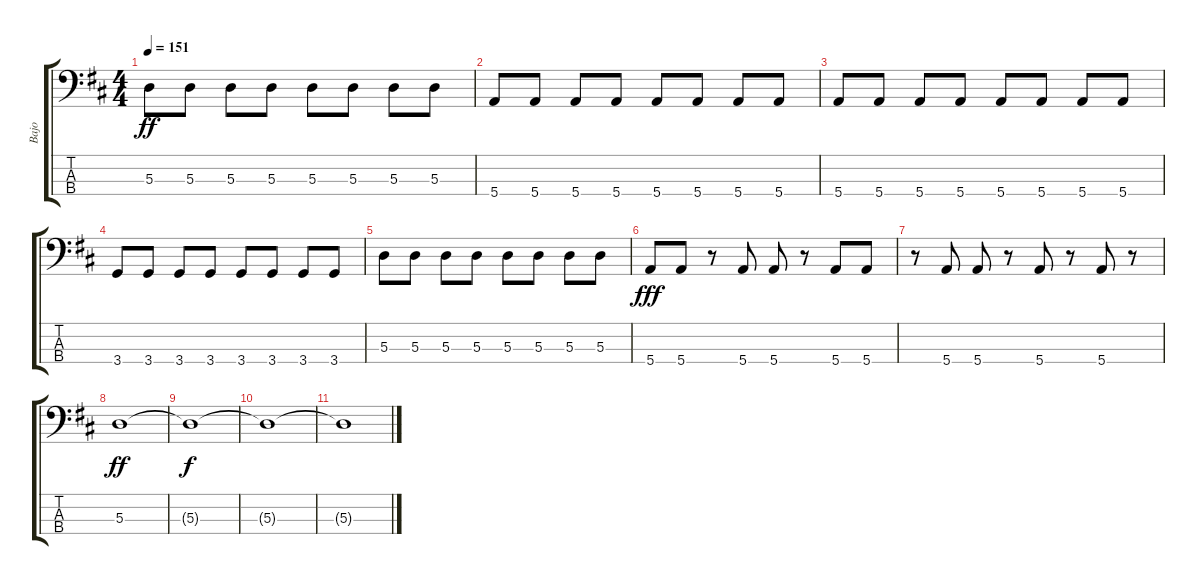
\track ("Bajo " "Bajo ") {instrument electricbassfinger}
\staff {score tabs}
\tuning (G2 D2 A1 E1) {hide}
\ts (4 4)
\tempo 151
\clef f4
\ks d
5.3.8{dy ff} 5.3.8 5.3.8 5.3.8 5.3.8 5.3.8 5.3.8 5.3.8 |
5.4.8 5.4.8 5.4.8 5.4.8 5.4.8 5.4.8 5.4.8 5.4.8 |
5.4.8 5.4.8 5.4.8 5.4.8 5.4.8 5.4.8 5.4.8 5.4.8 |
3.4.8 3.4.8 3.4.8 3.4.8 3.4.8 3.4.8 3.4.8 3.4.8 |
5.3.8 5.3.8 5.3.8 5.3.8 5.3.8 5.3.8 5.3.8 5.3.8 |
5.4.8{dy fff} 5.4.8 r.8 5.4.8 5.4.8 r.8 5.4.8 5.4.8 |
r.8 5.4.8 5.4.8 r.8 5.4.8 r.8 5.4.8 r.8 |
5.3.1{dy ff} |
5.3{t}.1{dy f} |
5.3{t}.1 |
5.3{t}.1
